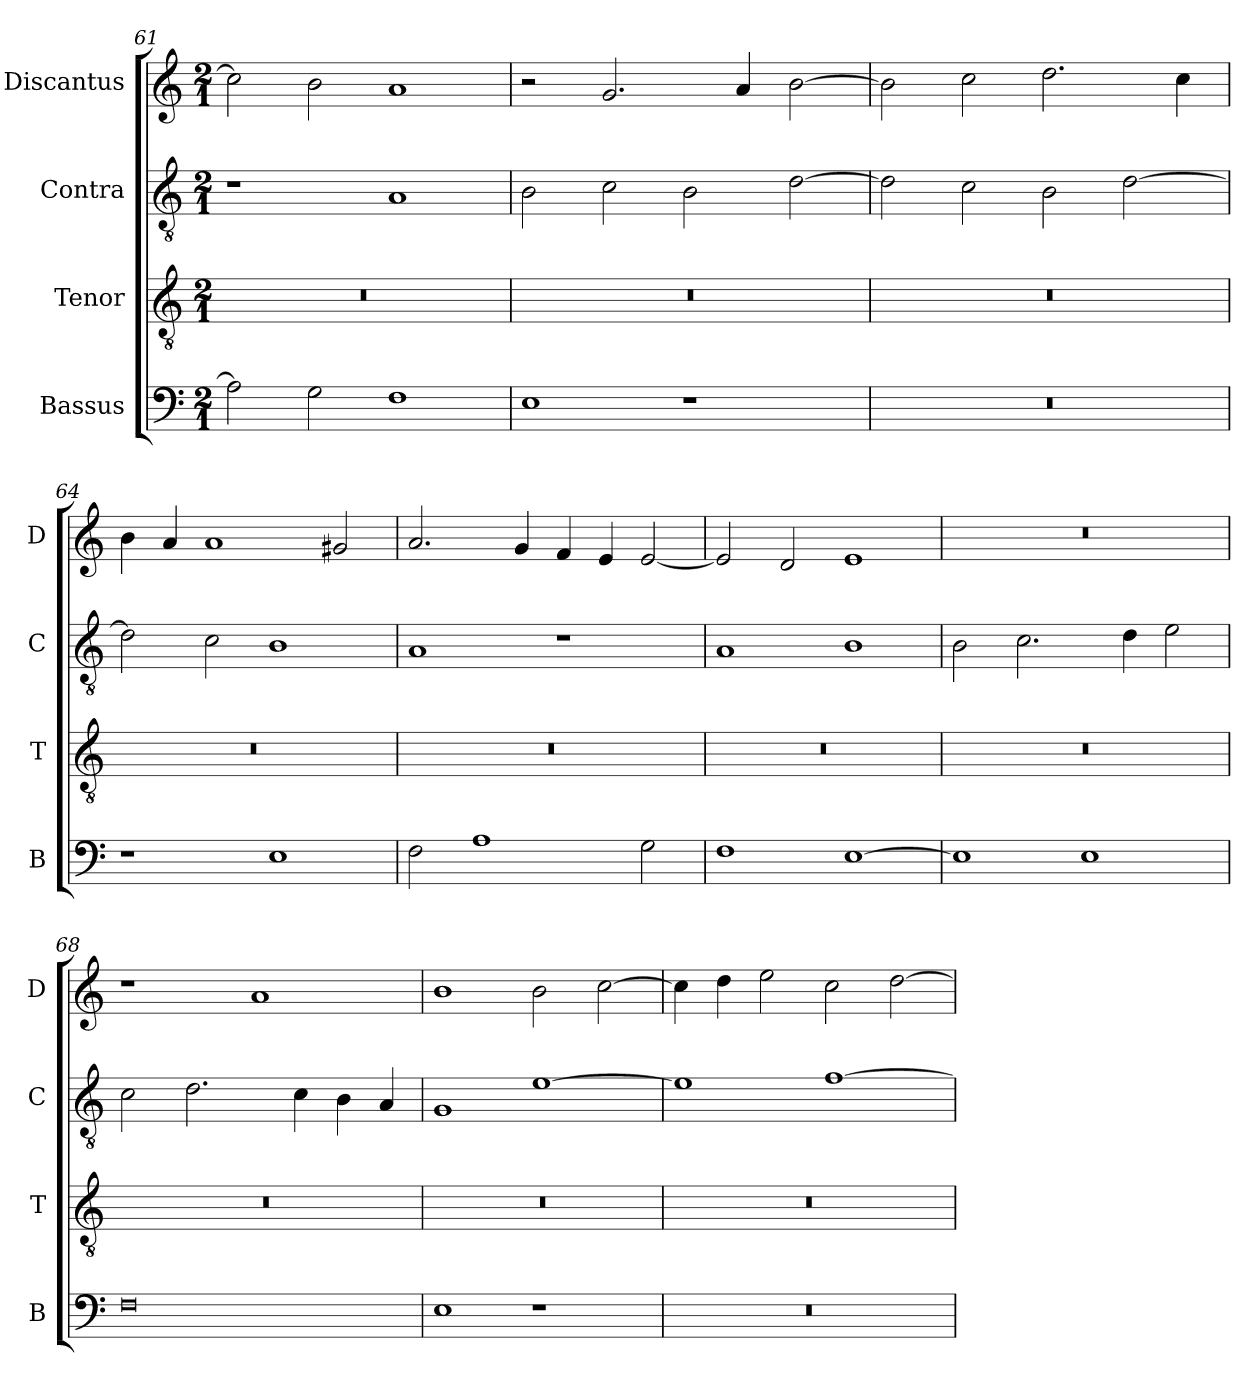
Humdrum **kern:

**kern	**kern	**kern	**kern
*part4	*part3	*part2	*part1
*staff4	*staff3	*staff2	*staff1
*I"Bassus	*I"Tenor	*I"Contra	*I"Discantus
*I'B	*I'T	*I'C	*I'D
*clefF4	*clefGv2	*clefGv2	*clefG2
*k[]	*k[]	*k[]	*k[]
*M2/1	*M2/1	*M2/1	*M2/1
=61	=61	=61	=61
2A\]	0r	1r	2cc\]
2G\	.	.	2b\
1F	.	1A	1a
=62	=62	=62	=62
1E	0r	2B\	2r
.	.	2c\	2.g/
1r	.	2B\	.
.	.	.	4a/
.	.	[2d\	[2b\
=63	=63	=63	=63
0r	0r	2d\]	2b\]
.	.	2c\	2cc\
.	.	2B\	2.dd\
.	.	[2d\	.
.	.	.	4cc\
=64	=64	=64	=64
1r	0r	2d\]	4b\
.	.	.	4a/
.	.	2c\	1a
1E	.	1B	.
.	.	.	2g#X/
=65	=65	=65	=65
2F\	0r	1A	2.a/
1A	.	.	.
.	.	.	4g/
.	.	1r	4f/
.	.	.	4e/
2G\	.	.	[2e/
=66	=66	=66	=66
1F	0r	1A	2e/]
.	.	.	2d/
[1E	.	1B	1e
=67	=67	=67	=67
1E]	0r	2B\	0r
.	.	2.c\	.
1E	.	.	.
.	.	4d\	.
.	.	2e\	.
=68	=68	=68	=68
0F	0r	2c\	1r
.	.	2.d\	.
.	.	.	1a
.	.	4c\	.
.	.	4B\	.
.	.	4A/	.
=69	=69	=69	=69
1E	0r	1G	1b
1r	.	[1e	2b\
.	.	.	[2cc\
=70	=70	=70	=70
0r	0r	1e]	4cc\]
.	.	.	4dd\
.	.	.	2ee\
.	.	[1f	2cc\
.	.	.	[2dd\
=	=	=	=
*-	*-	*-	*-
